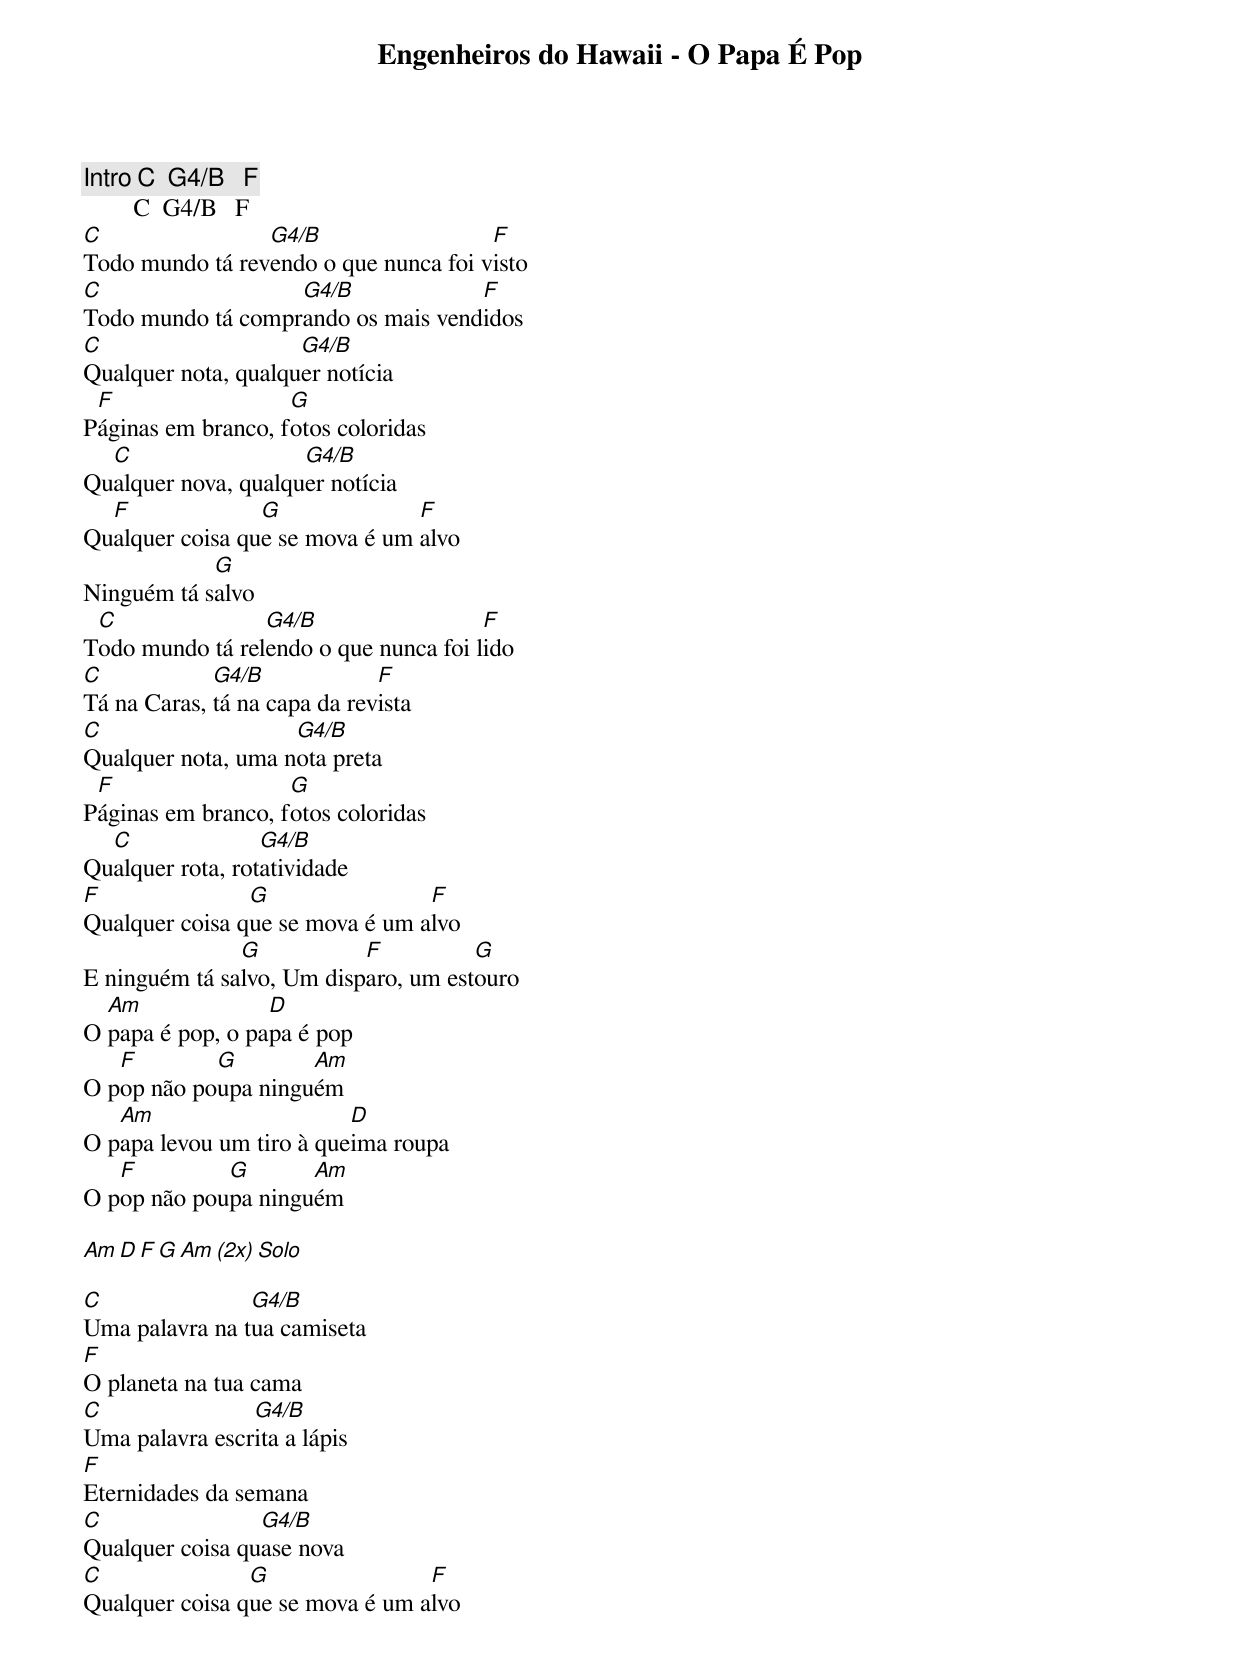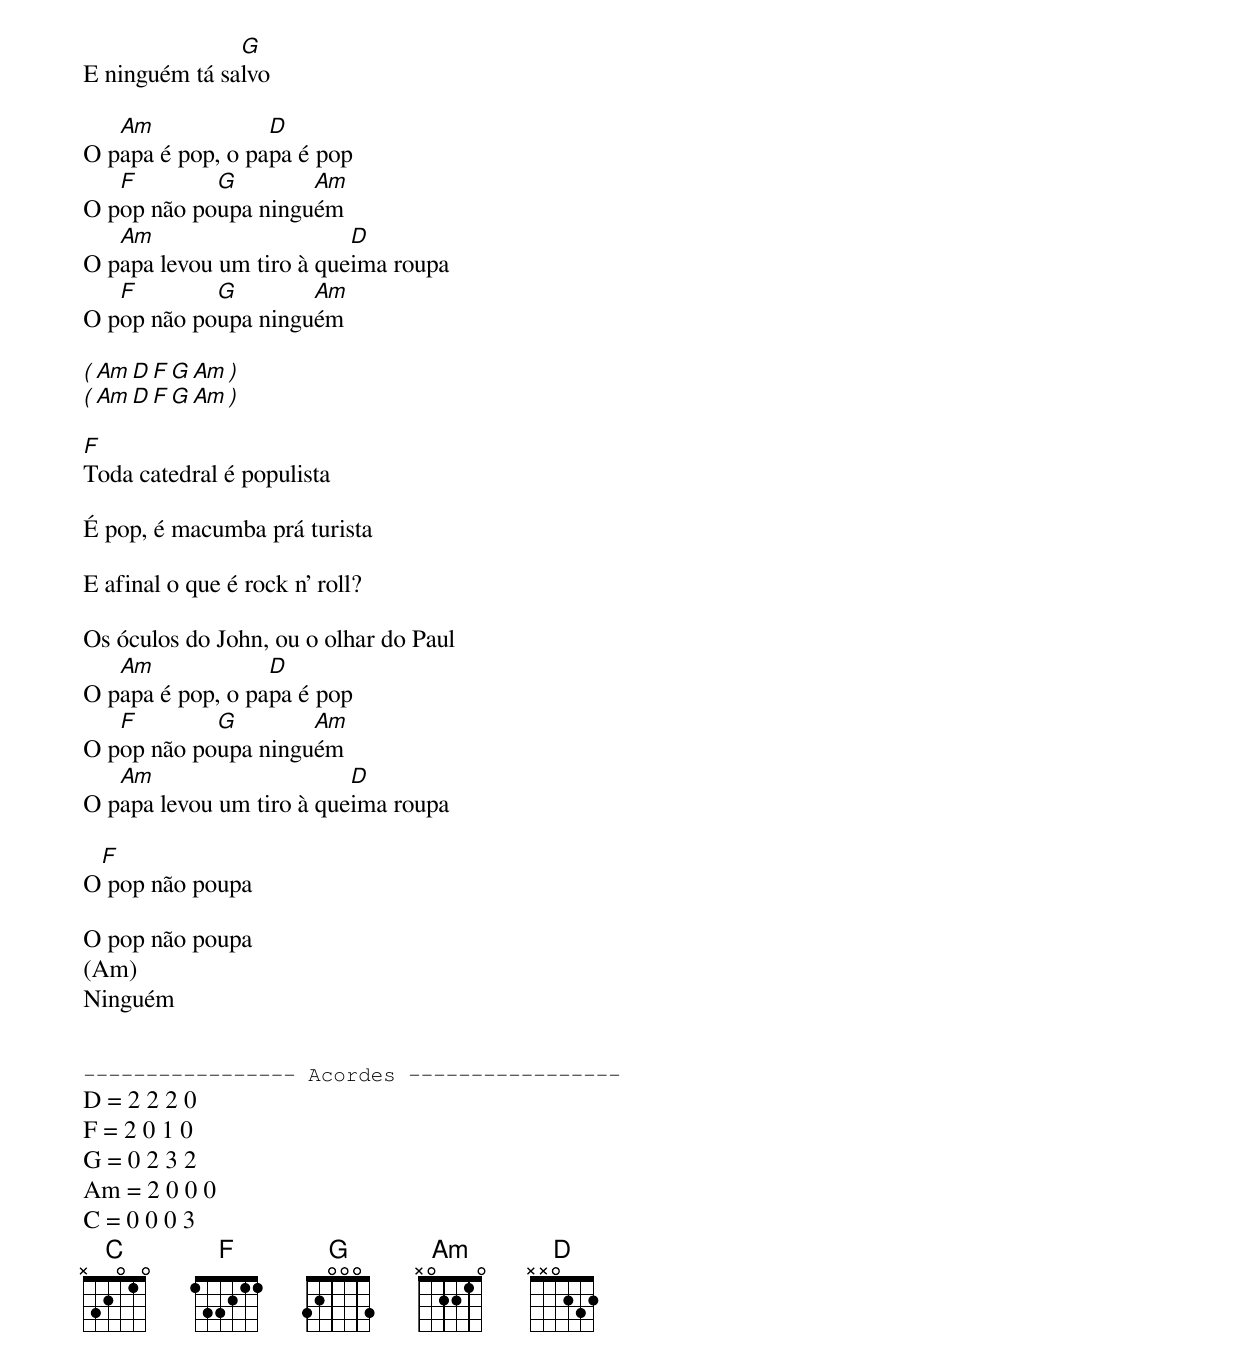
Engenheiros do Hawaii - O Papa É Pop

[Intro] C  G4/B   F
        C  G4/B   F
C                G4/B                  F
Todo mundo tá revendo o que nunca foi visto
C                  G4/B             F
Todo mundo tá comprando os mais vendidos
C                    G4/B
Qualquer nota, qualquer notícia
 F                  G
Páginas em branco, fotos coloridas
  C                  G4/B
Qualquer nova, qualquer notícia
  F              G              F
Qualquer coisa que se mova é um alvo
            G
Ninguém tá salvo
 C               G4/B                  F
Todo mundo tá relendo o que nunca foi lido
C            G4/B             F
Tá na Caras, tá na capa da revista
C                   G4/B
Qualquer nota, uma nota preta
 F                  G
Páginas em branco, fotos coloridas
  C               G4/B
Qualquer rota, rotatividade
F               G                F
Qualquer coisa que se mova é um alvo
               G           F          G
E ninguém tá salvo, Um disparo, um estouro
  Am              D
O papa é pop, o papa é pop
   F        G        Am
O pop não poupa ninguém
   Am                     D
O papa levou um tiro à queima roupa
   F         G       Am
O pop não poupa ninguém

Am  D  F  G  Am (2x) Solo

C               G4/B
Uma palavra na tua camiseta
F
O planeta na tua cama
C               G4/B
Uma palavra escrita a lápis
F
Eternidades da semana
C                G4/B
Qualquer coisa quase nova
C               G                F
Qualquer coisa que se mova é um alvo
               G
E ninguém tá salvo

   Am             D
O papa é pop, o papa é pop
   F        G        Am
O pop não poupa ninguém
   Am                     D
O papa levou um tiro à queima roupa
   F        G        Am
O pop não poupa ninguém

( Am  D  F  G  Am )
( Am  D  F  G  Am )

F
Toda catedral é populista

É pop, é macumba prá turista

E afinal o que é rock n' roll?

Os óculos do John, ou o olhar do Paul
   Am             D
O papa é pop, o papa é pop
   F        G        Am
O pop não poupa ninguém
   Am                     D
O papa levou um tiro à queima roupa

 F
O pop não poupa

O pop não poupa
(Am)
Ninguém


----------------- Acordes -----------------
D = 2 2 2 0
F = 2 0 1 0
G = 0 2 3 2
Am = 2 0 0 0
C = 0 0 0 3
